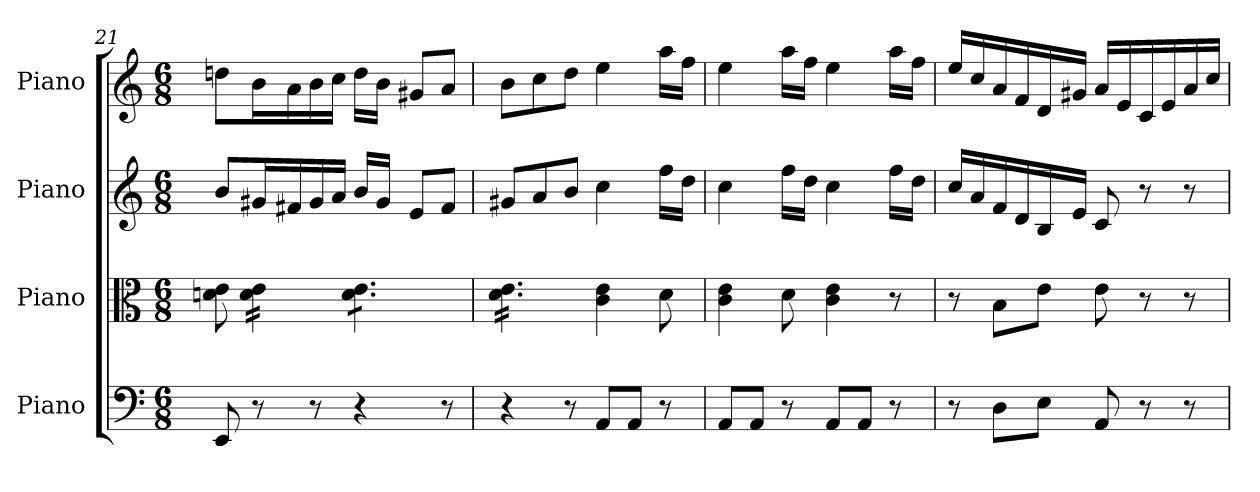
**kern	**kern	**kern	**kern
*part4	*part3	*part2	*part1
*staff4	*staff3	*staff2	*staff1
*I"Piano	*I"Piano	*I"Piano	*I"Piano
*I'Pno	*I'Pno	*I'Pno	*I'Pno
*clefF4	*clefC3	*clefG2	*clefG2
*k[]	*k[]	*k[]	*k[]
*M6/8	*M6/8	*M6/8	*M6/8
=21	=21	=21	=21
8EE/	8dn\ 8e\	8b/L	8ddn\L
*	*tremolo	*	*
8r	16d\ 16e\LL	16g#X/L	16b\L
.	16d\ 16e\	16f#X/	16a\
8r	16d\ 16e\	16g#/	16b\
.	16d\ 16e\JJ	16a/JJ	16cc\JJ
4r	8d\ 8e\L	16b/LL	16dd\LL
.	.	16g#/JJ	16b\JJ
.	8d\ 8e\	8e/L	8g#X/L
8r	8d\ 8e\J	8f#/J	8a/J
=22	=22	=22	=22
4r	16d\ 16e\LL	8g#X/L	8b\L
.	16d\ 16e\	.	.
.	16d\ 16e\	8a/	8cc\
.	16d\ 16e\	.	.
8r	16d\ 16e\	8b/J	8dd\J
.	16d\ 16e\JJ	.	.
*	*Xtremolo	*	*
8AA/L	4c\ 4e\	4cc\	4ee\
8AA/J	.	.	.
8r	8d\	16ff\LL	16aa\LL
.	.	16dd\JJ	16ff\JJ
=23	=23	=23	=23
8AA/L	4c\ 4e\	4cc\	4ee\
8AA/J	.	.	.
8r	8d\	16ff\LL	16aa\LL
.	.	16dd\JJ	16ff\JJ
8AA/L	4c\ 4e\	4cc\	4ee\
8AA/J	.	.	.
8r	8r	16ff\LL	16aa\LL
.	.	16dd\JJ	16ff\JJ
=24	=24	=24	=24
8r	8r	16cc/LL	16ee/LL
.	.	16a/	16cc/
8D\L	8B\L	16f/	16a/
.	.	16d/	16f/
8E\J	8e\J	16B/	16d/
.	.	16e/JJ	16g#X/JJ
8AA/	8e\	8c/	16a/LL
.	.	.	16e/
8r	8r	8r	16c/
.	.	.	16e/
8r	8r	8r	16a/
.	.	.	16cc/JJ
=	=	=	=
*-	*-	*-	*-
